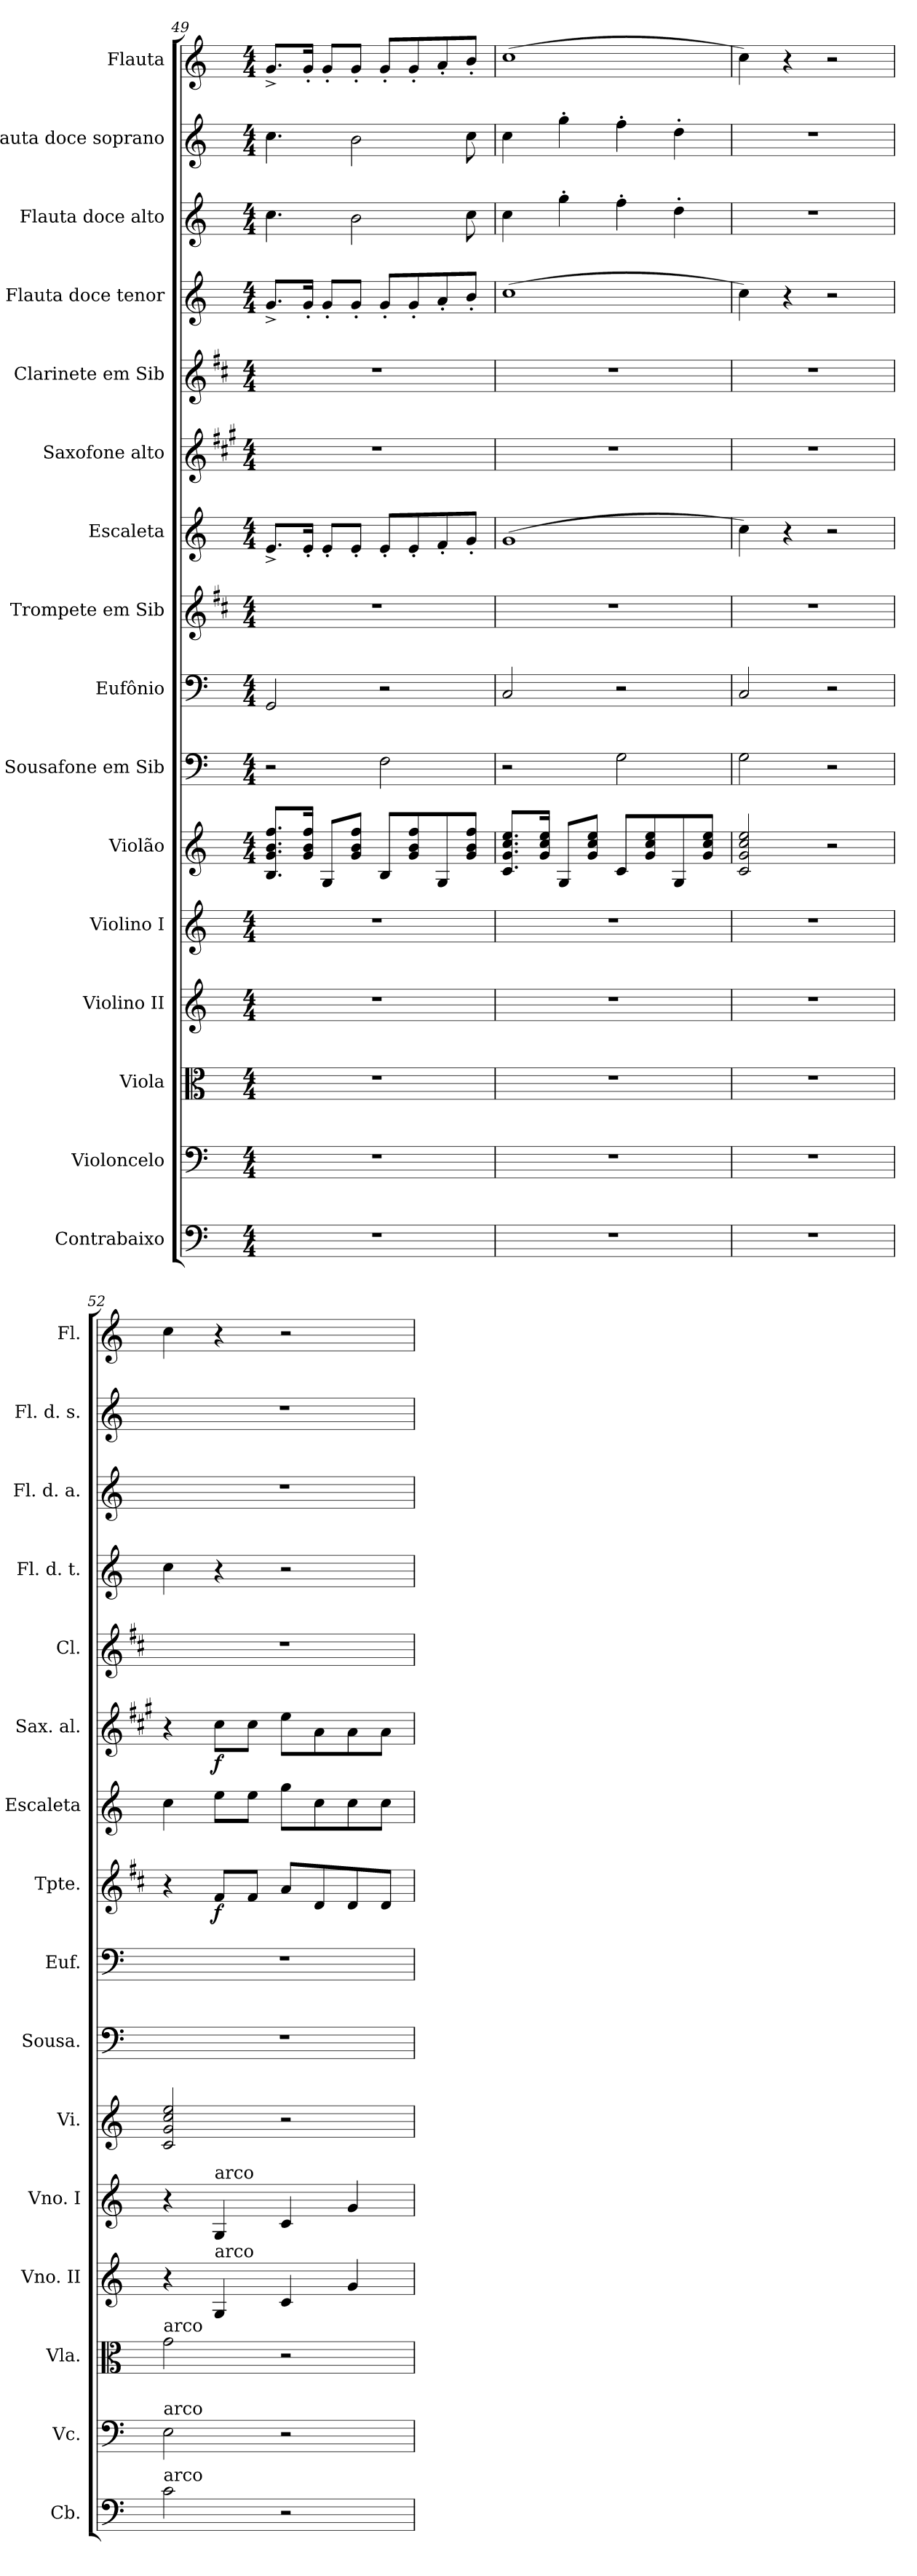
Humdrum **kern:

**kern	**kern	**kern	**kern	**kern	**kern	**kern	**kern	**kern	**dynam	**kern	**kern	**dynam	**kern	**kern	**kern	**kern	**kern
*part16	*part15	*part14	*part13	*part12	*part11	*part10	*part9	*part8	*part8	*part7	*part6	*part6	*part5	*part4	*part3	*part2	*part1
*staff16	*staff15	*staff14	*staff13	*staff12	*staff11	*staff10	*staff9	*staff8	*staff8	*staff7	*staff6	*staff6	*staff5	*staff4	*staff3	*staff2	*staff1
*I"Contrabaixo	*I"Violoncelo	*I"Viola	*I"Violino II	*I"Violino I	*I"Violão	*I"Sousafone em Sib	*I"Eufônio	*I"Trompete em Sib	*	*I"Escaleta	*I"Saxofone alto	*	*I"Clarinete em Sib	*I"Flauta doce tenor	*I"Flauta doce alto	*I"Flauta doce soprano	*I"Flauta
*I'Cb.	*I'Vc.	*I'Vla.	*I'Vno. II	*I'Vno. I	*I'Vi.	*I'Sousa.	*I'Euf.	*I'Tpte.	*	*I'Escaleta	*I'Sax. al.	*	*I'Cl.	*I'Fl. d. t.	*I'Fl. d. a.	*I'Fl. d. s.	*I'Fl.
*clefF4	*clefF4	*clefC3	*clefG2	*clefG2	*clefG2	*clefF4	*clefF4	*clefG2	*	*clefG2	*clefG2	*	*clefG2	*clefG2	*clefG2	*clefG2	*clefG2
*ITrd7c12	*	*	*	*	*ITrd7c12	*ITrd8c14	*	*ITrd1c2	*	*	*ITrd5c9	*	*ITrd1c2	*	*	*ITrd-7c-12	*
*k[]	*k[]	*k[]	*k[]	*k[]	*k[]	*k[]	*k[]	*k[]	*	*k[]	*k[]	*	*k[]	*k[]	*k[]	*k[]	*k[]
*C:	*C:	*C:	*C:	*C:	*C:	*C:	*C:	*C:	*	*C:	*C:	*	*C:	*C:	*C:	*C:	*C:
*M4/4	*M4/4	*M4/4	*M4/4	*M4/4	*M4/4	*M4/4	*M4/4	*M4/4	*	*M4/4	*M4/4	*	*M4/4	*M4/4	*M4/4	*M4/4	*M4/4
=49	=49	=49	=49	=49	=49	=49	=49	=49	=49	=49	=49	=49	=49	=49	=49	=49	=49
1r	1r	1r	1r	1r	8.BBi/ 8.Gi 8.Bi 8.fiL	2r	2GGi/	1r	.	8.e^i/L	1r	.	1r	8.g^i/L	4.cci\	4.ccci\	8.g^i/L
.	.	.	.	.	16Gi/ 16Bi 16fiJk	.	.	.	.	16e'i/Jk	.	.	.	16g'i/Jk	.	.	16g'i/Jk
.	.	.	.	.	8GGi/L	.	.	.	.	8e'i/L	.	.	.	8g'i/L	.	.	8g'i/L
.	.	.	.	.	8Gi/ 8Bi 8fiJ	.	.	.	.	8e'i/J	.	.	.	8g'i/J	2bi\	2bbi\	8g'i/J
.	.	.	.	.	8BBi/L	2FFi\	2r	.	.	8e'i/L	.	.	.	8g'i/L	.	.	8g'i/L
.	.	.	.	.	8Gi/ 8Bi 8fi	.	.	.	.	8e'i/	.	.	.	8g'i/	.	.	8g'i/
.	.	.	.	.	8GGi/	.	.	.	.	8f'i/	.	.	.	8a'i/	.	.	8a'i/
.	.	.	.	.	8Gi/ 8Bi 8fiJ	.	.	.	.	8g'i/J	.	.	.	8b'i/J	8cci\	8ccci\	8b'i/J
=50	=50	=50	=50	=50	=50	=50	=50	=50	=50	=50	=50	=50	=50	=50	=50	=50	=50
1r	1r	1r	1r	1r	8.Ci/ 8.Gi 8.ci 8.eiL	2r	2Ci/	1r	.	(1gi	1r	.	1r	(1cci	4cci\	4ccci\	(1cci
.	.	.	.	.	16Gi/ 16ci 16eiJk	.	.	.	.	.	.	.	.	.	.	.	.
.	.	.	.	.	8GGi/L	.	.	.	.	.	.	.	.	.	4gg'i\	4ggg'i\	.
.	.	.	.	.	8Gi/ 8ci 8eiJ	.	.	.	.	.	.	.	.	.	.	.	.
.	.	.	.	.	8Ci/L	2GGi\	2r	.	.	.	.	.	.	.	4ff'i\	4fff'i\	.
.	.	.	.	.	8Gi/ 8ci 8ei	.	.	.	.	.	.	.	.	.	.	.	.
.	.	.	.	.	8GGi/	.	.	.	.	.	.	.	.	.	4dd'i\	4ddd'i\	.
.	.	.	.	.	8Gi/ 8ci 8eiJ	.	.	.	.	.	.	.	.	.	.	.	.
=51	=51	=51	=51	=51	=51	=51	=51	=51	=51	=51	=51	=51	=51	=51	=51	=51	=51
1r	1r	1r	1r	1r	2Ci/ 2Gi 2ci 2ei	2GGi\	2Ci/	1r	.	4cci\)	1r	.	1r	4cci\)	1r	1r	4cci\)
.	.	.	.	.	.	.	.	.	.	4r	.	.	.	4r	.	.	4r
.	.	.	.	.	2r	2r	2r	.	.	2r	.	.	.	2r	.	.	2r
=52	=52	=52	=52	=52	=52	=52	=52	=52	=52	=52	=52	=52	=52	=52	=52	=52	=52
*	*	*	*	*MM130	*	*	*	*	*	*	*	*	*	*	*	*	*MM130
!	!	!LO:TX:a:t=arco	!	!	!	!	!	!	!	!	!	!	!	!	!	!	!
!	!LO:TX:a:t=arco	!	!	!	!	!	!	!	!	!	!	!	!	!	!	!	!
!LO:TX:a:t=arco	!	!	!	!	!	!	!	!	!	!	!	!	!	!	!	!	!
2Ci\	2Ei\	2gi\	4r	4r	2Ci/ 2Gi 2ci 2ei	1r	1r	4r	.	4cci\	4r	.	1r	4cci\	1r	1r	4cci\
!	!	!	!	!LO:TX:a:t=arco	!	!	!	!	!	!	!	!	!	!	!	!	!
!	!	!	!LO:TX:a:t=arco	!	!	!	!	!	!	!	!	!	!	!	!	!	!
.	.	.	4Gi/	4Gi/	.	.	.	8ei/L	f	8eei\L	8ei\L	f	.	4r	.	.	4r
.	.	.	.	.	.	.	.	8ei/J	.	8eei\J	8ei\J	.	.	.	.	.	.
2r	2r	2r	4ci/	4ci/	2r	.	.	8gi/L	.	8ggi\L	8gi\L	.	.	2r	.	.	2r
.	.	.	.	.	.	.	.	8ci/	.	8cci\	8ci\	.	.	.	.	.	.
.	.	.	4gi/	4gi/	.	.	.	8ci/	.	8cci\	8ci\	.	.	.	.	.	.
.	.	.	.	.	.	.	.	8ci/J	.	8cci\J	8ci\J	.	.	.	.	.	.
=	=	=	=	=	=	=	=	=	=	=	=	=	=	=	=	=	=
*-	*-	*-	*-	*-	*-	*-	*-	*-	*-	*-	*-	*-	*-	*-	*-	*-	*-
